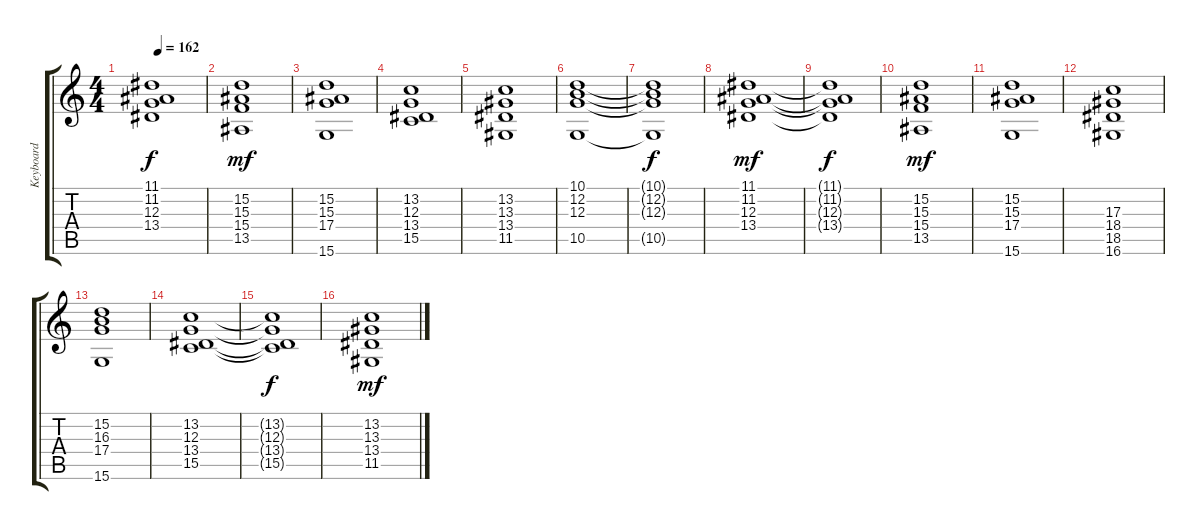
\track ("Keyboard" "Keyboard") {instrument rockorgan}
\staff {score tabs}
\tuning (E4 B3 G3 D3 A2 E2) {hide}
\ts (4 4)
\tempo 162
\clef g2
\ks c
(11.1{t} 11.2{t} 12.3{t} 13.4{t}).1{dy f} |
(15.2 15.3 15.4 13.5).1{dy mf} |
(15.2 15.3 17.4 15.6).1 |
(13.2 12.3 13.4 15.5).1 |
(13.2 13.3 13.4 11.5).1 |
(10.1 12.2 12.3 10.5).1 |
(10.1{t} 12.2{t} 12.3{t} 10.5{t}).1{dy f} |
(11.1 11.2 12.3 13.4).1{dy mf} |
(11.1{t} 11.2{t} 12.3{t} 13.4{t}).1{dy f} |
(15.2 15.3 15.4 13.5).1{dy mf} |
(15.2 15.3 17.4 15.6).1 |
(17.3 18.4 18.5 16.6).1 |
(15.2 16.3 17.4 15.6).1 |
(13.2 12.3 13.4 15.5).1 |
(13.2{t} 12.3{t} 13.4{t} 15.5{t}).1{dy f} |
(13.2 13.3 13.4 11.5).1{dy mf}
